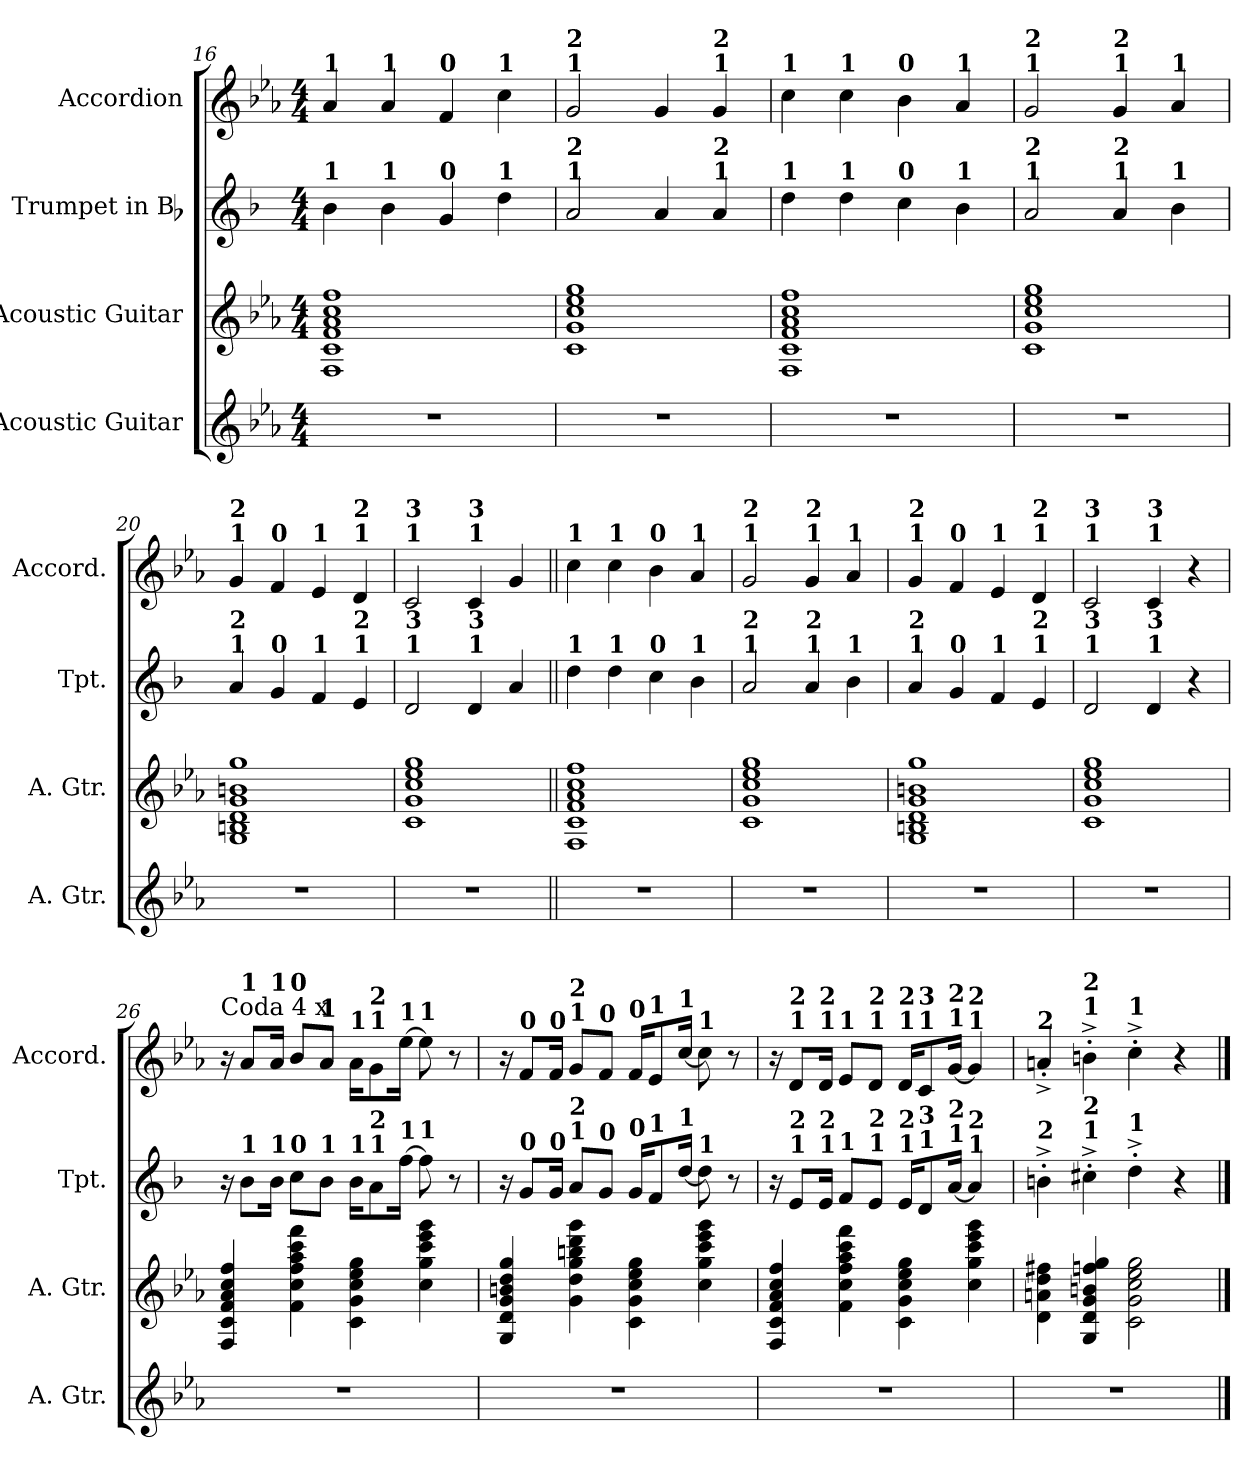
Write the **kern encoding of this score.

**kern	**kern	**kern	**kern
*part4	*part3	*part2	*part1
*staff4	*staff3	*staff2	*staff1
*I"Acoustic Guitar	*I"Acoustic Guitar	*I"Trumpet in Bb	*I"Accordion
*I'A. Gtr.	*I'A. Gtr.	*I'Tpt.	*I'Accord.
*clefG2	*clefG2	*clefG2	*clefG2
*ITrd7c12	*ITrd7c12	*ITrd1c2	*
*k[b-e-a-]	*k[b-e-a-]	*k[b-e-a-]	*k[b-e-a-]
*c:	*c:	*c:	*c:
*M4/4	*M4/4	*M4/4	*M4/4
=16	=16	=16	=16
!	!	!	!LO:TX:a:B:t=1
!	!	!LO:TX:a:B:t=1	!
1r	1FFi 1Ci 1Fi 1A-i 1ci 1fi	4a-i\	4a-i/
!	!	!	!LO:TX:a:B:t=1
!	!	!LO:TX:a:B:t=1	!
.	.	4a-i\	4a-i/
!	!	!	!LO:TX:a:B:t=0
!	!	!LO:TX:a:B:t=0	!
.	.	4fi/	4fi/
!	!	!	!LO:TX:a:B:t=1
!	!	!LO:TX:a:B:t=1	!
.	.	4cci\	4cci\
!!LO:LB:g=z
=17	=17	=17	=17
!	!	!	!LO:TX:a:B:t=1
!	!	!	!LO:TX:B:t=2
!	!	!LO:TX:a:B:t=1	!
!	!	!LO:TX:B:t=2	!
1r	1Ci 1Gi 1ci 1e-i 1gi	2gi/	2gi/
.	.	4gi/	4gi/
!	!	!	!LO:TX:a:B:t=1
!	!	!	!LO:TX:B:t=2
!	!	!LO:TX:a:B:t=1	!
!	!	!LO:TX:B:t=2	!
.	.	4gi/	4gi/
=18	=18	=18	=18
!	!	!	!LO:TX:a:B:t=1
!	!	!LO:TX:a:B:t=1	!
1r	1FFi 1Ci 1Fi 1A-i 1ci 1fi	4cci\	4cci\
!	!	!	!LO:TX:a:B:t=1
!	!	!LO:TX:a:B:t=1	!
.	.	4cci\	4cci\
!	!	!	!LO:TX:a:B:t=0
!	!	!LO:TX:a:B:t=0	!
.	.	4b-i\	4b-i\
!	!	!	!LO:TX:a:B:t=1
!	!	!LO:TX:a:B:t=1	!
.	.	4a-i\	4a-i/
=19	=19	=19	=19
!	!	!	!LO:TX:a:B:t=1
!	!	!	!LO:TX:B:t=2
!	!	!LO:TX:a:B:t=1	!
!	!	!LO:TX:B:t=2	!
1r	1Ci 1Gi 1ci 1e-i 1gi	2gi/	2gi/
!	!	!	!LO:TX:a:B:t=1
!	!	!	!LO:TX:B:t=2
!	!	!LO:TX:a:B:t=1	!
!	!	!LO:TX:B:t=2	!
.	.	4gi/	4gi/
!	!	!	!LO:TX:a:B:t=1
!	!	!LO:TX:a:B:t=1	!
.	.	4a-i\	4a-i/
!!LO:LB:g=z
=20	=20	=20	=20
!	!	!	!LO:TX:a:B:t=1
!	!	!	!LO:TX:B:t=2
!	!	!LO:TX:a:B:t=1	!
!	!	!LO:TX:B:t=2	!
1r	1GGi 1BBni 1Di 1Gi 1Bni 1gi	4gi/	4gi/
!	!	!	!LO:TX:a:B:t=0
!	!	!LO:TX:a:B:t=0	!
.	.	4fi/	4fi/
!	!	!	!LO:TX:a:B:t=1
!	!	!LO:TX:a:B:t=1	!
.	.	4e-i/	4e-i/
!	!	!	!LO:TX:a:B:t=1
!	!	!	!LO:TX:B:t=2
!	!	!LO:TX:a:B:t=1	!
!	!	!LO:TX:B:t=2	!
.	.	4di/	4di/
=21	=21	=21	=21
!	!	!	!LO:TX:a:B:t=1
!	!	!	!LO:TX:B:t=3
!	!	!LO:TX:a:B:t=1	!
!	!	!LO:TX:B:t=3	!
1r	1Ci 1Gi 1ci 1e-i 1gi	2ci/	2ci/
!	!	!	!LO:TX:a:B:t=1
!	!	!	!LO:TX:B:t=3
!	!	!LO:TX:a:B:t=1	!
!	!	!LO:TX:B:t=3	!
.	.	4ci/	4ci/
.	.	4gi/	4gi/
!!LO:PB:g=z
=22||	=22||	=22||	=22||
!	!	!	!LO:TX:a:B:t=1
!	!	!LO:TX:a:B:t=1	!
1r	1FFi 1Ci 1Fi 1A-i 1ci 1fi	4cci\	4cci\
!	!	!	!LO:TX:a:B:t=1
!	!	!LO:TX:a:B:t=1	!
.	.	4cci\	4cci\
!	!	!	!LO:TX:a:B:t=0
!	!	!LO:TX:a:B:t=0	!
.	.	4b-i\	4b-i\
!	!	!	!LO:TX:a:B:t=1
!	!	!LO:TX:a:B:t=1	!
.	.	4a-i\	4a-i/
=23	=23	=23	=23
!	!	!	!LO:TX:a:B:t=1
!	!	!	!LO:TX:B:t=2
!	!	!LO:TX:a:B:t=1	!
!	!	!LO:TX:B:t=2	!
1r	1Ci 1Gi 1ci 1e-i 1gi	2gi/	2gi/
!	!	!	!LO:TX:a:B:t=1
!	!	!	!LO:TX:B:t=2
!	!	!LO:TX:a:B:t=1	!
!	!	!LO:TX:B:t=2	!
.	.	4gi/	4gi/
!	!	!	!LO:TX:a:B:t=1
!	!	!LO:TX:a:B:t=1	!
.	.	4a-i\	4a-i/
=24	=24	=24	=24
!	!	!	!LO:TX:a:B:t=1
!	!	!	!LO:TX:B:t=2
!	!	!LO:TX:a:B:t=1	!
!	!	!LO:TX:B:t=2	!
1r	1GGi 1BBni 1Di 1Gi 1Bni 1gi	4gi/	4gi/
!	!	!	!LO:TX:a:B:t=0
!	!	!LO:TX:a:B:t=0	!
.	.	4fi/	4fi/
!	!	!	!LO:TX:a:B:t=1
!	!	!LO:TX:a:B:t=1	!
.	.	4e-i/	4e-i/
!	!	!	!LO:TX:a:B:t=1
!	!	!	!LO:TX:B:t=2
!	!	!LO:TX:a:B:t=1	!
!	!	!LO:TX:B:t=2	!
.	.	4di/	4di/
=25	=25	=25	=25
!	!	!	!LO:TX:a:B:t=1
!	!	!	!LO:TX:B:t=3
!	!	!LO:TX:a:B:t=1	!
!	!	!LO:TX:B:t=3	!
1r	1Ci 1Gi 1ci 1e-i 1gi	2ci/	2ci/
!	!	!	!LO:TX:a:B:t=1
!	!	!	!LO:TX:B:t=3
!	!	!LO:TX:a:B:t=1	!
!	!	!LO:TX:B:t=3	!
.	.	4ci/	4ci/
.	.	4r	4r
!!LO:LB:g=z
=26	=26	=26	=26
*	*MM90	*	*MM90
!	!	!	!LO:TX:a:t=Coda 4 x
1r	4FFi/ 4Ci 4Fi 4A-i 4ci 4fi	16r	16r
!	!	!	!LO:TX:a:B:t=1
!	!	!LO:TX:a:B:t=1	!
.	.	8a-i\L	8a-i/L
!	!	!	!LO:TX:a:B:t=1
!	!	!LO:TX:a:B:t=1	!
.	.	16a-i\Jk	16a-i/Jk
!	!	!	!LO:TX:a:B:t=0
!	!	!LO:TX:a:B:t=0	!
.	4Fi\ 4ci 4fi 4a-i 4cci 4ffi	8b-i\L	8b-i/L
!	!	!	!LO:TX:a:B:t=1
!	!	!LO:TX:a:B:t=1	!
.	.	8a-i\J	8a-i/J
!	!	!	!LO:TX:a:B:t=1
!	!	!LO:TX:a:B:t=1	!
.	4Ci\ 4Gi 4ci 4e-i 4gi	16a-i\KL	16a-i\KL
!	!	!	!LO:TX:a:B:t=1
!	!	!	!LO:TX:B:t=2
!	!	!LO:TX:a:B:t=1	!
!	!	!LO:TX:B:t=2	!
.	.	8gi\	8gi\
!	!	!	!LO:TX:a:B:t=1
!	!	!LO:TX:a:B:t=1	!
.	.	[>16ee-i\Jk	[>16ee-i\Jk
!	!	!	!LO:TX:a:B:t=1
!	!	!LO:TX:a:B:t=1	!
.	4ci\ 4gi 4cci 4ee-i 4ggi	8ee-i\]	8ee-i\]
.	.	8r	8r
=27	=27	=27	=27
1r	4GGi/ 4Di 4Gi 4Bni 4di 4gi	16r	16r
!	!	!	!LO:TX:a:B:t=0
!	!	!LO:TX:a:B:t=0	!
.	.	8fi/L	8fi/L
!	!	!	!LO:TX:a:B:t=0
!	!	!LO:TX:a:B:t=0	!
.	.	16fi/Jk	16fi/Jk
!	!	!	!LO:TX:a:B:t=1
!	!	!	!LO:TX:B:t=2
!	!	!LO:TX:a:B:t=1	!
!	!	!LO:TX:B:t=2	!
.	4Gi\ 4di 4gi 4bni 4ddi 4ggi	8gi/L	8gi/L
!	!	!	!LO:TX:a:B:t=0
!	!	!LO:TX:a:B:t=0	!
.	.	8fi/J	8fi/J
!	!	!	!LO:TX:a:B:t=0
!	!	!LO:TX:a:B:t=0	!
.	4Ci\ 4Gi 4ci 4e-i 4gi	16fi/KL	16fi/KL
!	!	!	!LO:TX:a:B:t=1
!	!	!LO:TX:a:B:t=1	!
.	.	8e-i/	8e-i/
!	!	!	!LO:TX:a:B:t=1
!	!	!LO:TX:a:B:t=1	!
.	.	[<16cci/Jk	[<16cci/Jk
!	!	!	!LO:TX:a:B:t=1
!	!	!LO:TX:a:B:t=1	!
.	4ci\ 4gi 4cci 4ee-i 4ggi	8cci\]	8cci\]
.	.	8r	8r
=28	=28	=28	=28
1r	4FFi/ 4Ci 4Fi 4A-i 4ci 4fi	16r	16r
!	!	!	!LO:TX:a:B:t=1
!	!	!	!LO:TX:B:t=2
!	!	!LO:TX:a:B:t=1	!
!	!	!LO:TX:B:t=2	!
.	.	8di/L	8di/L
!	!	!	!LO:TX:a:B:t=1
!	!	!	!LO:TX:B:t=2
!	!	!LO:TX:a:B:t=1	!
!	!	!LO:TX:B:t=2	!
.	.	16di/Jk	16di/Jk
!	!	!	!LO:TX:a:B:t=1
!	!	!LO:TX:a:B:t=1	!
.	4Fi\ 4ci 4fi 4a-i 4cci 4ffi	8e-i/L	8e-i/L
!	!	!	!LO:TX:a:B:t=1
!	!	!	!LO:TX:B:t=2
!	!	!LO:TX:a:B:t=1	!
!	!	!LO:TX:B:t=2	!
.	.	8di/J	8di/J
!	!	!	!LO:TX:a:B:t=1
!	!	!	!LO:TX:B:t=2
!	!	!LO:TX:a:B:t=1	!
!	!	!LO:TX:B:t=2	!
.	4Ci\ 4Gi 4ci 4e-i 4gi	16di/KL	16di/KL
!	!	!	!LO:TX:a:B:t=1
!	!	!	!LO:TX:B:t=3
!	!	!LO:TX:a:B:t=1	!
!	!	!LO:TX:B:t=3	!
.	.	8ci/	8ci/
!	!	!	!LO:TX:a:B:t=1
!	!	!	!LO:TX:B:t=2
!	!	!LO:TX:a:B:t=1	!
!	!	!LO:TX:B:t=2	!
.	.	[<16gi/Jk	[<16gi/Jk
!	!	!	!LO:TX:a:B:t=1
!	!	!	!LO:TX:B:t=2
!	!	!LO:TX:a:B:t=1	!
!	!	!LO:TX:B:t=2	!
.	4ci\ 4gi 4cci 4ee-i 4ggi	4gi/]	4gi/]
=29	=29	=29	=29
!	!	!	!LO:TX:a:B:t=2
!	!	!LO:TX:a:B:t=2	!
1r	4Di\ 4Ani 4di 4f#Xi	4an'^i\	4an'^i/
!	!	!	!LO:TX:a:B:t=1
!	!	!	!LO:TX:B:t=2
!	!	!LO:TX:a:B:t=1	!
!	!	!LO:TX:B:t=2	!
.	4GGi/ 4Di 4Gi 4Bni 4fni 4gi	4bn'^i\	4bn'^i\
!	!	!	!LO:TX:a:B:t=1
!	!	!LO:TX:a:B:t=1	!
.	2Ci\ 2Gi 2ci 2e-i 2gi	4cc'^i\	4cc'^i\
.	.	4r	4r
==	==	==	==
*-	*-	*-	*-
